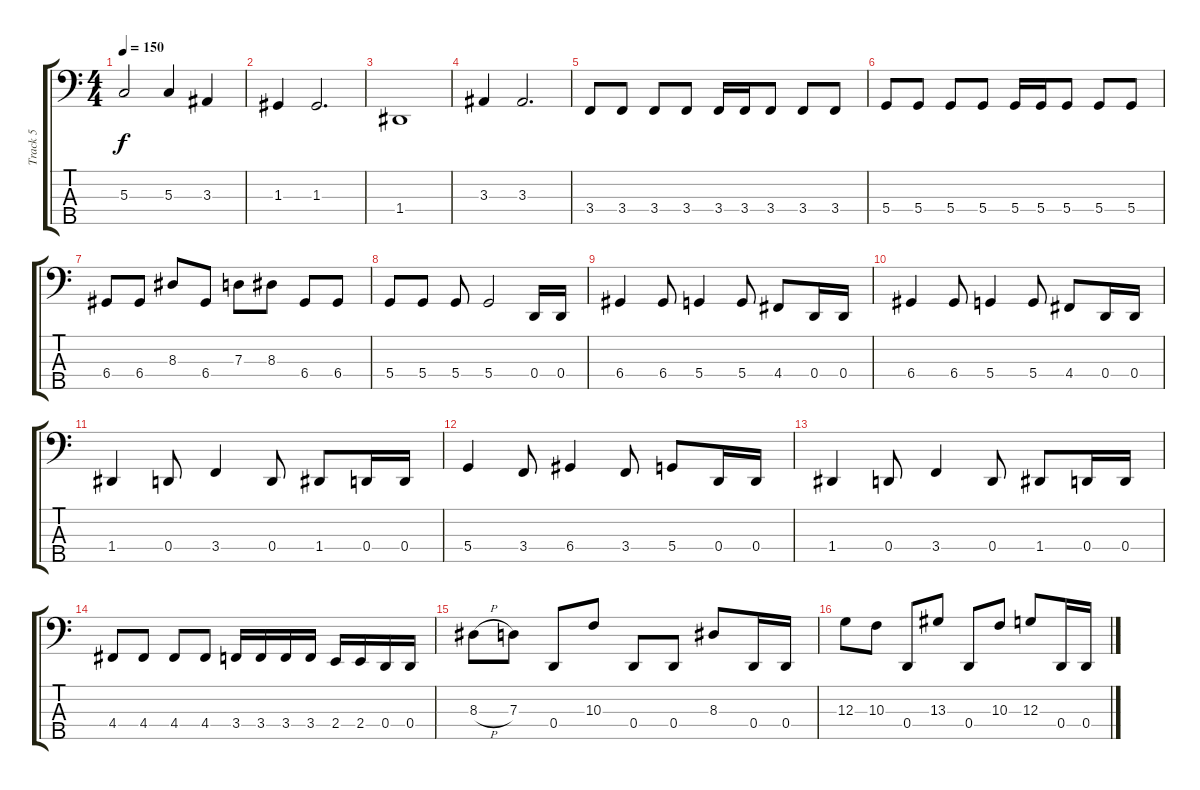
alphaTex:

\track ("Track 5" "Track 5") {instrument electricbassfinger}
\staff {score tabs}
\tuning (F2 C2 G1 D1 A0) {hide}
\ts (4 4)
\tempo 150
\clef f4
\ks c
5.3.2{dy f} 5.3.4 3.3.4 |
1.3.4 1.3.2{d} |
1.4.1 |
3.3.4 3.3.2{d} |
3.4.8 3.4.8 3.4.8 3.4.8 3.4.16 3.4.16 3.4.8 3.4.8 3.4.8 |
5.4.8 5.4.8 5.4.8 5.4.8 5.4.16 5.4.16 5.4.8 5.4.8 5.4.8 |
6.4.8 6.4.8 8.3.8 6.4.8 7.3.8 8.3.8 6.4.8 6.4.8 |
5.4.8 5.4.8 5.4.8 5.4.2 0.4.16 0.4.16 |
6.4.4 6.4.8 5.4.4 5.4.8 4.4.8 0.4.16 0.4.16 |
6.4.4 6.4.8 5.4.4 5.4.8 4.4.8 0.4.16 0.4.16 |
1.4.4 0.4.8 3.4.4 0.4.8 1.4.8 0.4.16 0.4.16 |
5.4.4 3.4.8 6.4.4 3.4.8 5.4.8 0.4.16 0.4.16 |
1.4.4 0.4.8 3.4.4 0.4.8 1.4.8 0.4.16 0.4.16 |
4.4.8 4.4.8 4.4.8 4.4.8 3.4.16 3.4.16 3.4.16 3.4.16 2.4.16 2.4.16 0.4.16 0.4.16 |
8.3{h}.8 7.3.8 0.4.8 10.3.8 0.4.8 0.4.8 8.3.8 0.4.16 0.4.16 |
12.3.8 10.3.8 0.4.8 13.3.8 0.4.8 10.3.8 12.3.8 0.4.16 0.4.16
